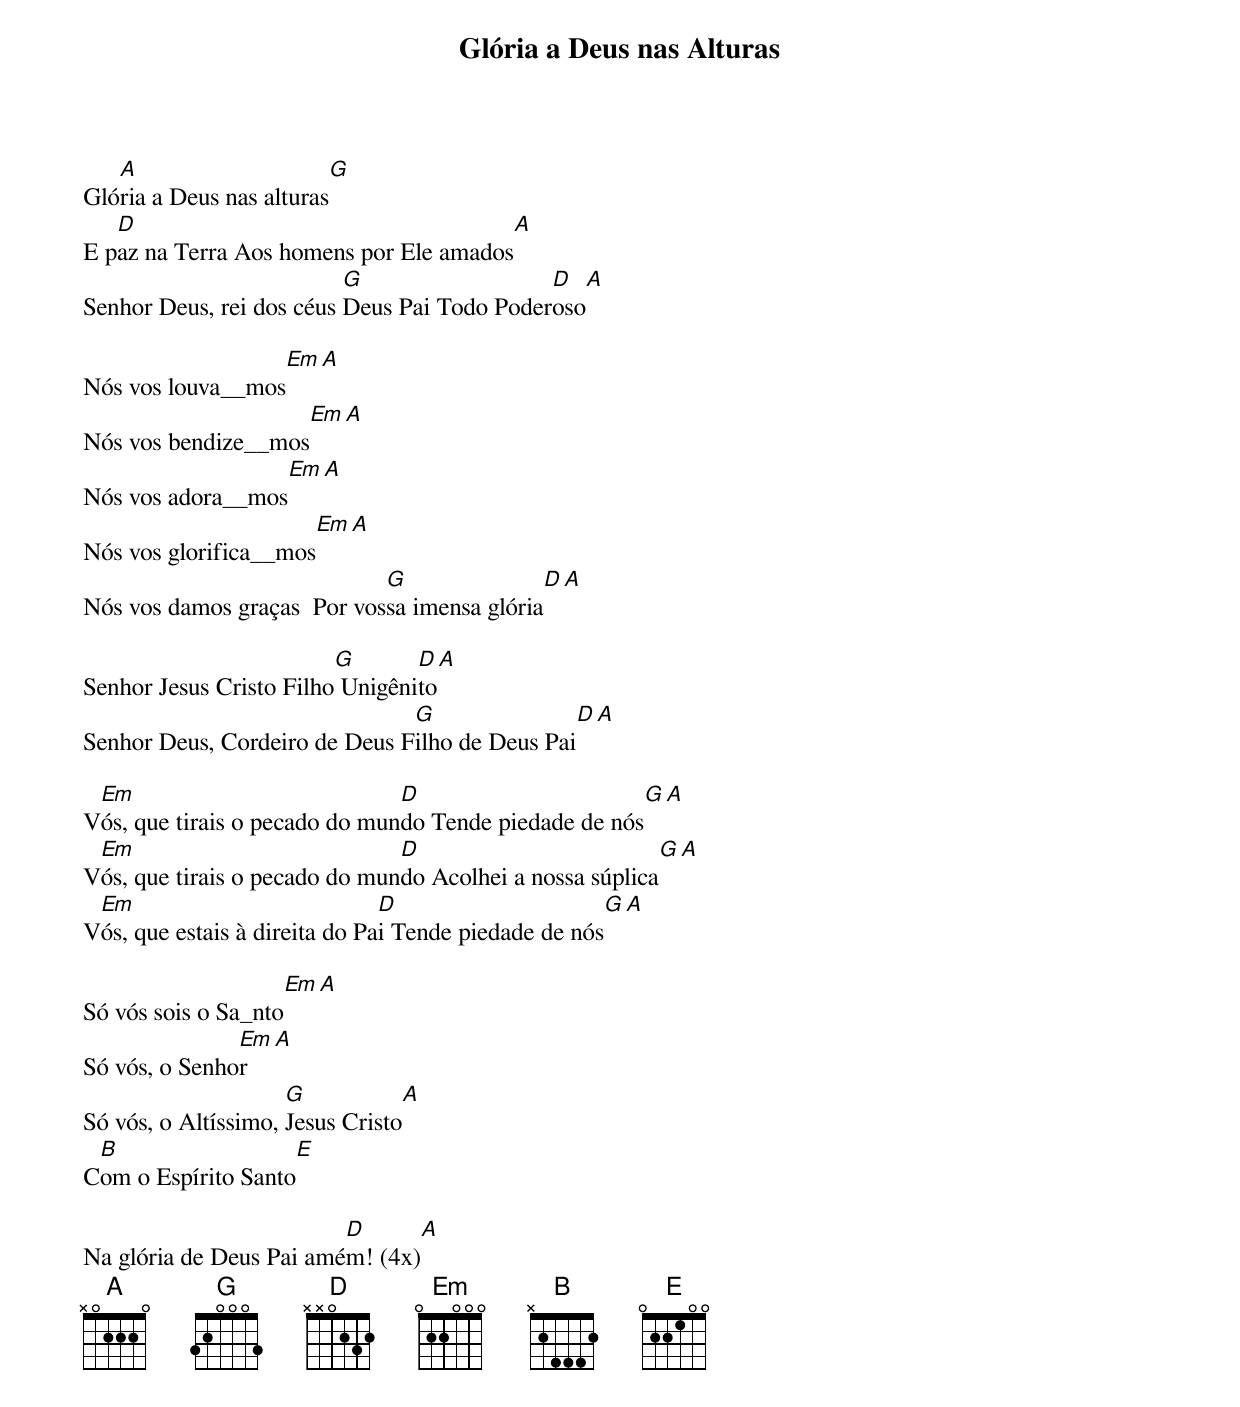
Glória a Deus nas Alturas

   A                             G
Glória a Deus nas alturas
   D                                                             A
E paz na Terra Aos homens por Ele amados
                          G                  D                                A
Senhor Deus, rei dos céus Deus Pai Todo Poderoso

                     Em   A
Nós vos louva__mos
                         Em  A
Nós vos bendize__mos
                     Em  A
Nós vos adora__mos
                         Em  A
Nós vos glorifica__mos
                             G                 D                      A
Nós vos damos graças  Por vossa imensa glória

                         G       D               A
Senhor Jesus Cristo Filho Unigênito
                               G                     D                   A
Senhor Deus, Cordeiro de Deus Filho de Deus Pai

 Em                            D                           G                         A
Vós, que tirais o pecado do mundo Tende piedade de nós
 Em                            D                            G                         A
Vós, que tirais o pecado do mundo Acolhei a nossa súplica
 Em                            D                            G                         A
Vós, que estais à direita do Pai Tende piedade de nós

                     Em  A
Só vós sois o Sa_nto
               Em  A
Só vós, o Senhor
                     G                    A
Só vós, o Altíssimo, Jesus Cristo
 B                       E
Com o Espírito Santo

                         D            A
Na glória de Deus Pai amém! (4x)
